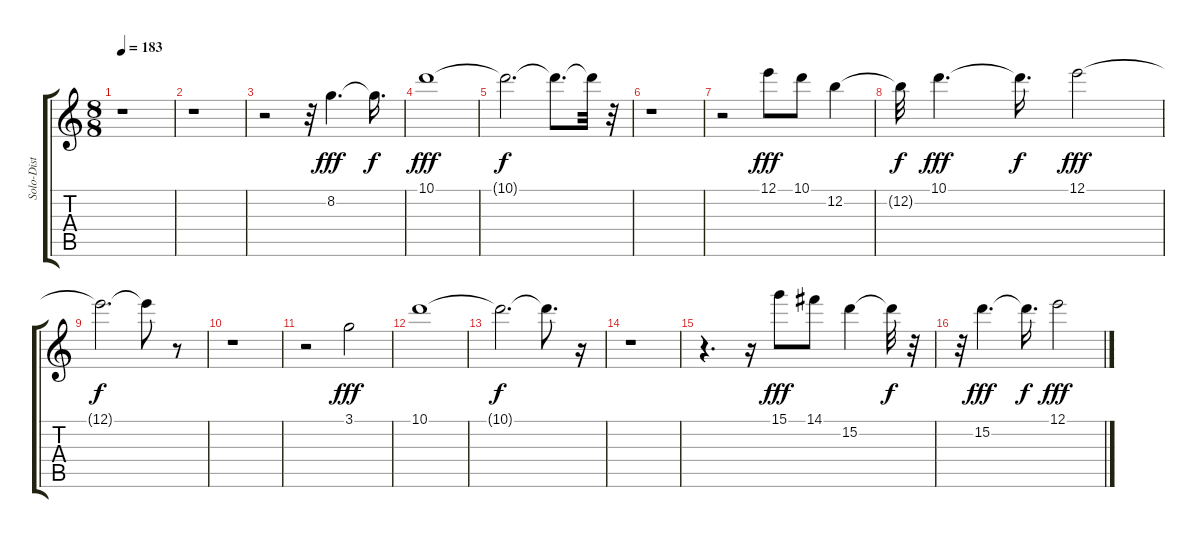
\track ("Solo-Dist" "Solo-Dist") {instrument distortionguitar}
\staff {score tabs}
\tuning (E4 B3 G3 D3 A2 E2) {hide}
\ts (8 8)
\tempo 183
\clef g2
\ks c
r.1{dy f} |
r.1 |
r.2{volume 12 balance 11} r.32 8.2.4{d dy fff} 8.2{t}.16{d dy f} |
10.1.1{dy fff} |
10.1{t}.2{d dy f} 10.1{t}.8{d} 10.1{t}.32 r.32 |
r.1 |
r.2 12.1.8{dy fff} 10.1.8 12.2.4 |
12.2{t}.32{dy f} 10.1.4{d dy fff} 10.1{t}.16{d dy f} 12.1.2{dy fff} |
12.1{t}.2{d dy f} 12.1{t}.8 r.8 |
r.1 |
r.2 3.1.2{dy fff} |
10.1.1 |
10.1{t}.2{d dy f} 10.1{t}.8{d} r.16 |
r.1 |
r.4{d} r.16 15.1.8{dy fff} 14.1.8 15.2.4 15.2{t}.32{dy f} r.32 |
r.32 15.2.4{d dy fff} 15.2{t}.16{d dy f} 12.1.2{dy fff}
